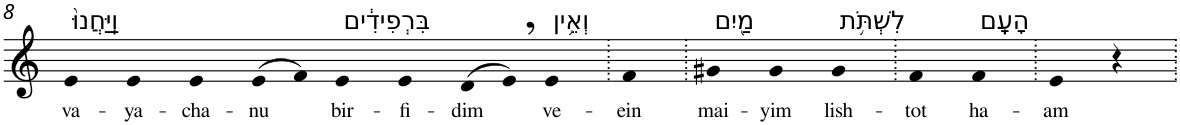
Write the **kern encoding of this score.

**kern	**text
*part1	*part1
*staff1	*staff1
*I"Piano	*
*I'Pno	*
!!LO:PB:g=z
*clefG2	*
*k[]	*
=8	=8
!LO:TX:a:t=וַֽיַּחֲנוּ֙	!
!	!LO:LY:b
4e	va-
!	!LO:LY:b
4e	-ya-
!	!LO:LY:b
4e	-cha-
!	!LO:LY:b
(>8e	-nu
8f)	.
!LO:TX:a:t=בִּרְפִידִ֔ים	!
!	!LO:LY:b
4e	bir-
!	!LO:LY:b
4e	-fi-
!	!LO:LY:b
(>8d	-dim
8e,)	.
!LO:TX:a:t=וְאֵ֥ין	!
!	!LO:LY:b
4e	ve-
=9.	=9.
!	!LO:LY:b
4f	-ein
=10.	=10.
!LO:TX:a:t=מַ֖יִם	!
!	!LO:LY:b
4g#X	mai-
!	!LO:LY:b
4g#	-yim
!LO:TX:a:t=לִשְׁתֹּ֥ת	!
!	!LO:LY:b
4g#	lish-
=11.	=11.
!	!LO:LY:b
4f	-tot
!LO:TX:a:t=הָעָֽם	!
!	!LO:LY:b
4f	ha-
=12.	=12.
!	!LO:LY:b
4e	-am
4r	.
=.	=.
*-	*-
